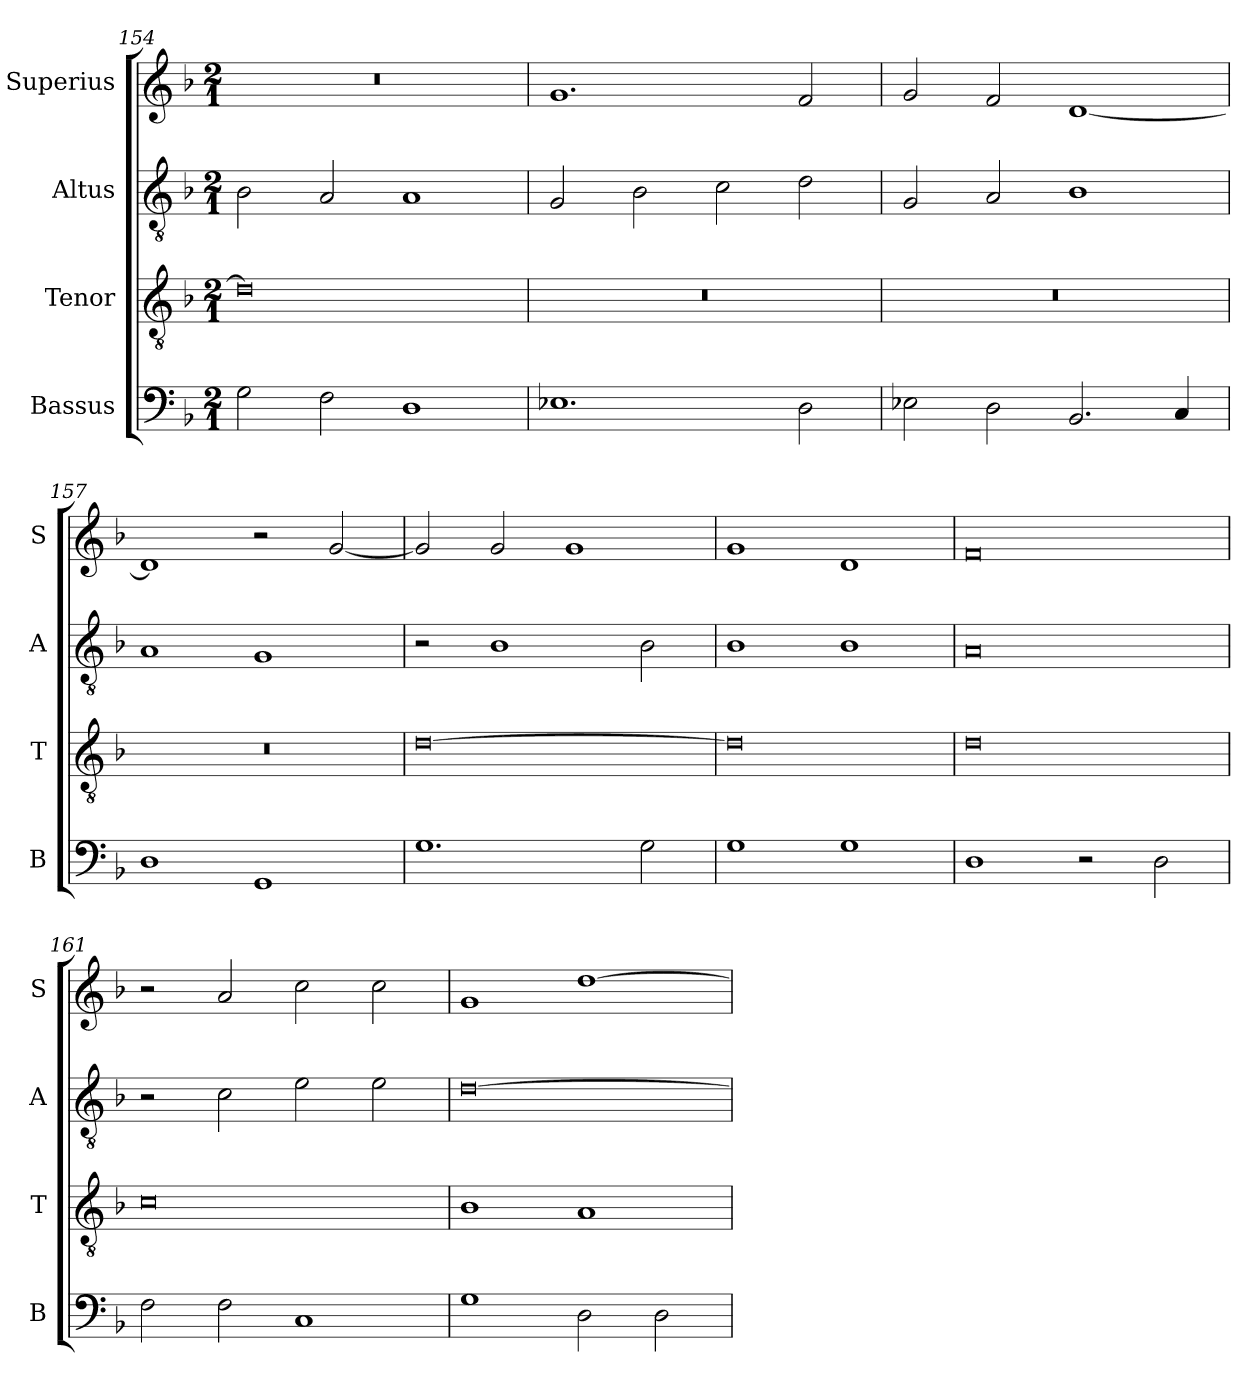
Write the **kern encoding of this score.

**kern	**kern	**kern	**kern
*part4	*part3	*part2	*part1
*staff4	*staff3	*staff2	*staff1
*I"Bassus	*I"Tenor	*I"Altus	*I"Superius
*I'B	*I'T	*I'A	*I'S
*clefF4	*clefGv2	*clefGv2	*clefG2
*k[b-]	*k[b-]	*k[b-]	*k[b-]
*M2/1	*M2/1	*M2/1	*M2/1
=154	=154	=154	=154
2G\	0d]	2B-\	0r
2F\	.	2A/	.
1D	.	1A	.
=155	=155	=155	=155
1.E-X	0r	2G/	1.g
.	.	2B-\	.
.	.	2c\	.
2D\	.	2d\	2f/
=156	=156	=156	=156
2E-X\	0r	2G/	2g/
2D\	.	2A/	2f/
2.BB-/	.	1B-	[1d
4C/	.	.	.
=157	=157	=157	=157
1D	0r	1A	1d]
1GG	.	1G	2r
.	.	.	[2g/
=158	=158	=158	=158
1.G	[0d	2r	2g/]
.	.	1B-	2g/
.	.	.	1g
2G\	.	2B-\	.
=159	=159	=159	=159
1G	0d]	1B-	1g
1G	.	1B-	1d
=160	=160	=160	=160
1D	0d	0A	0f
2r	.	.	.
2D\	.	.	.
=161	=161	=161	=161
2F\	0c	2r	2r
2F\	.	2c\	2a/
1C	.	2e\	2cc\
.	.	2e\	2cc\
=162	=162	=162	=162
1G	1B-	[0d	1g
2D\	1A	.	[1dd
2D\	.	.	.
=	=	=	=
*-	*-	*-	*-
